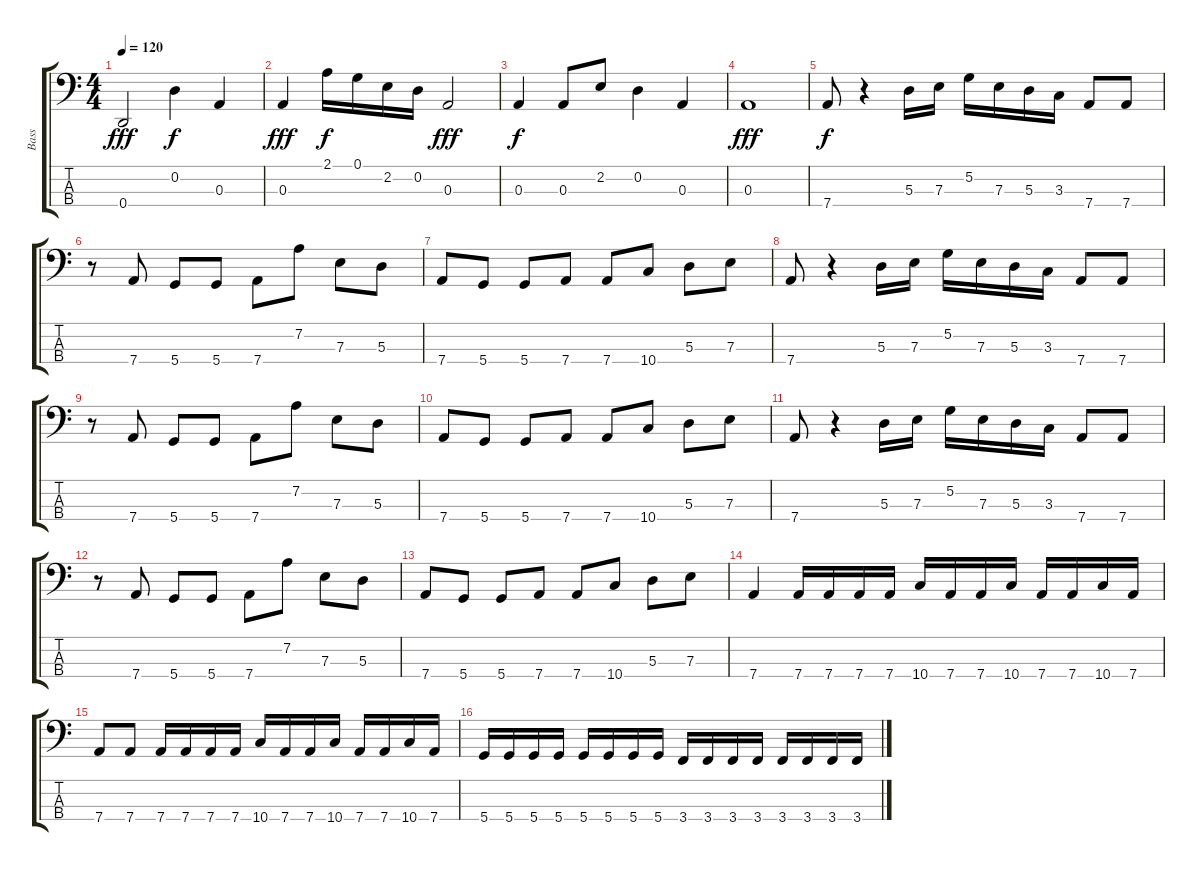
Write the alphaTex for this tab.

\track ("Bass" "Bass") {instrument electricbassfinger}
\staff {score tabs}
\tuning (G2 D2 A1 D1) {hide}
\ts (4 4)
\tempo 120
\clef f4
\ks c
0.4.2{dy fff} 0.2.4{dy f} 0.3.4 |
0.3.4{dy fff} 2.1.16{dy f} 0.1.16 2.2.16 0.2.16 0.3.2{dy fff} |
0.3.4{dy f} 0.3.8 2.2.8 0.2.4 0.3.4 |
0.3.1{dy fff} |
7.4.8{dy f} r.4 5.3.16 7.3.16 5.2.16 7.3.16 5.3.16 3.3.16 7.4.8 7.4.8 |
r.8 7.4.8 5.4.8 5.4.8 7.4.8 7.2.8 7.3.8 5.3.8 |
7.4.8 5.4.8 5.4.8 7.4.8 7.4.8 10.4.8 5.3.8 7.3.8 |
7.4.8 r.4 5.3.16 7.3.16 5.2.16 7.3.16 5.3.16 3.3.16 7.4.8 7.4.8 |
r.8 7.4.8 5.4.8 5.4.8 7.4.8 7.2.8 7.3.8 5.3.8 |
7.4.8 5.4.8 5.4.8 7.4.8 7.4.8 10.4.8 5.3.8 7.3.8 |
7.4.8 r.4 5.3.16 7.3.16 5.2.16 7.3.16 5.3.16 3.3.16 7.4.8 7.4.8 |
r.8 7.4.8 5.4.8 5.4.8 7.4.8 7.2.8 7.3.8 5.3.8 |
7.4.8 5.4.8 5.4.8 7.4.8 7.4.8 10.4.8 5.3.8 7.3.8 |
7.4.4 7.4.16 7.4.16 7.4.16 7.4.16 10.4.16 7.4.16 7.4.16 10.4.16 7.4.16 7.4.16 10.4.16 7.4.16 |
7.4.8 7.4.8 7.4.16 7.4.16 7.4.16 7.4.16 10.4.16 7.4.16 7.4.16 10.4.16 7.4.16 7.4.16 10.4.16 7.4.16 |
5.4.16 5.4.16 5.4.16 5.4.16 5.4.16 5.4.16 5.4.16 5.4.16 3.4.16 3.4.16 3.4.16 3.4.16 3.4.16 3.4.16 3.4.16 3.4.16
